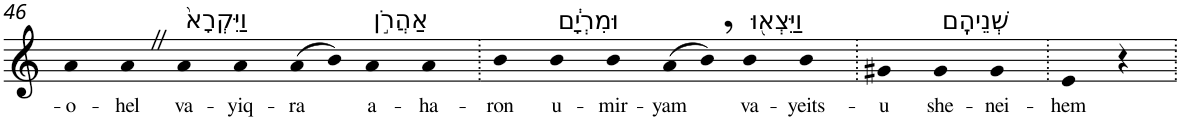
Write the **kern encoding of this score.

**kern	**text
*part1	*part1
*staff1	*staff1
*I"Piano	*
*I'Pno	*
!!LO:PB:g=z
*clefG2	*
*k[]	*
=46	=46
!	!LO:LY:b
4a	-o-
!	!LO:LY:b
4aZ	-hel
!LO:TX:a:t=וַיִּקְרָא֙	!
!	!LO:LY:b
4a	va-
!	!LO:LY:b
4a	-yiq-
!	!LO:LY:b
(>8a	-ra
8b)	.
!LO:TX:a:t=אַהֲרֹ֣ן	!
!	!LO:LY:b
4a	a-
!	!LO:LY:b
4a	-ha-
=47.	=47.
!	!LO:LY:b
4b	-ron
!LO:TX:a:t=וּמִרְיָ֔ם	!
!	!LO:LY:b
4b	u-
!	!LO:LY:b
4b	-mir-
!	!LO:LY:b
(>8a	-yam
8b,)	.
!LO:TX:a:t=וַיֵּצְא֖וּ	!
!	!LO:LY:b
4b	va-
!	!LO:LY:b
4b	-yeits-
=48.	=48.
!	!LO:LY:b
4g#X	-u
!LO:TX:a:t=שְׁנֵיהֶֽם	!
!	!LO:LY:b
4g#	she-
!	!LO:LY:b
4g#	-nei-
=49.	=49.
!	!LO:LY:b
4e	-hem
4r	.
=.	=.
*-	*-
